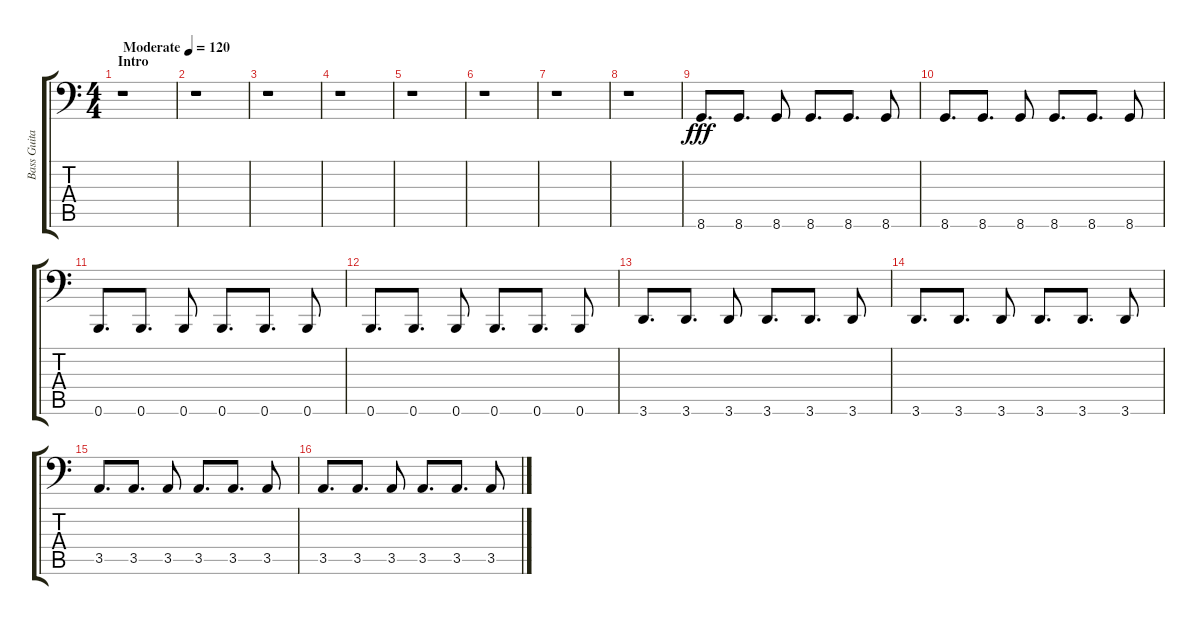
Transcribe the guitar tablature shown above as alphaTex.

\track ("Bass Guitar" "Bass Guita") {instrument electricbassfinger}
\staff {score tabs}
\tuning (Db3 Ab2 E2 B1 Gb1 B0) {hide}
\ts (4 4)
\section ("" "Intro")
\tempo (120 "Moderate")
\clef f4
\ks c
r.1{dy fff instrument electricbassfinger} |
r.1 |
r.1 |
r.1 |
r.1 |
r.1 |
r.1 |
r.1 |
8.6.8{d} 8.6.8{d} 8.6.8 8.6.8{d} 8.6.8{d} 8.6.8 |
8.6.8{d} 8.6.8{d} 8.6.8 8.6.8{d} 8.6.8{d} 8.6.8 |
0.6.8{d} 0.6.8{d} 0.6.8 0.6.8{d} 0.6.8{d} 0.6.8 |
0.6.8{d} 0.6.8{d} 0.6.8 0.6.8{d} 0.6.8{d} 0.6.8 |
3.6.8{d} 3.6.8{d} 3.6.8 3.6.8{d} 3.6.8{d} 3.6.8 |
3.6.8{d} 3.6.8{d} 3.6.8 3.6.8{d} 3.6.8{d} 3.6.8 |
3.5.8{d} 3.5.8{d} 3.5.8 3.5.8{d} 3.5.8{d} 3.5.8 |
3.5.8{d} 3.5.8{d} 3.5.8 3.5.8{d} 3.5.8{d} 3.5.8
